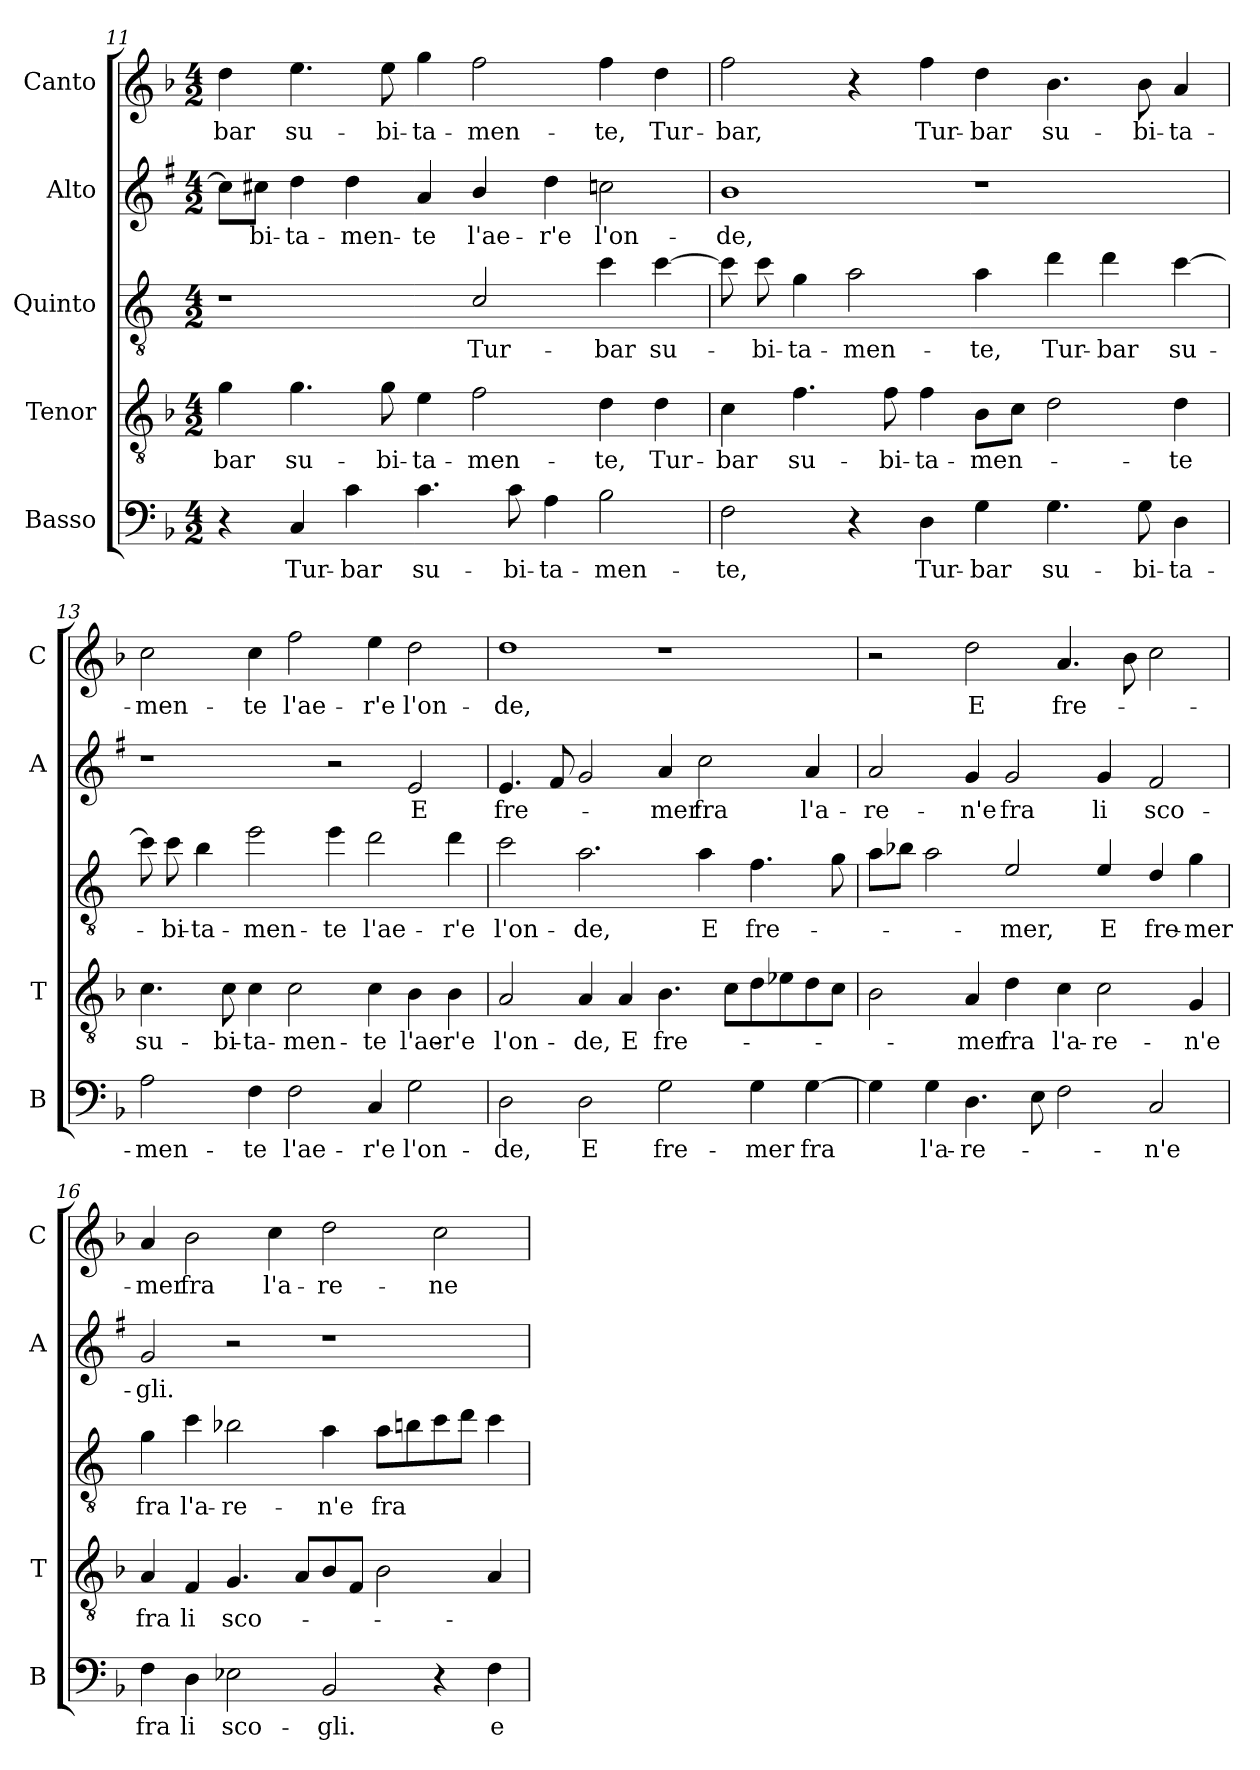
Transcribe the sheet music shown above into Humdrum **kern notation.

**kern	**text	**kern	**text	**kern	**text	**kern	**text	**kern	**text
*part5	*part5	*part4	*part4	*part3	*part3	*part2	*part2	*part1	*part1
*staff5	*staff5	*staff4	*staff4	*staff3	*staff3	*staff2	*staff2	*staff1	*staff1
*I"Basso	*	*I"Tenor	*	*I"Quinto	*	*I"Alto	*	*I"Canto	*
*I'B	*	*I'T	*	*	*	*I'A	*	*I'C	*
!!LO:PB:g=z
*clefF4	*	*clefGv2	*	*clefGv2	*	*clefG2	*	*clefG2	*
*	*	*	*	*ITrd4c7	*	*ITrd1c2	*	*	*
*k[b-]	*	*k[b-]	*	*k[b-]	*	*k[b-]	*	*k[b-]	*
*F:	*	*F:	*	*F:	*	*F:	*	*F:	*
*M4/2	*	*M4/2	*	*M4/2	*	*M4/2	*	*M4/2	*
=11	=11	=11	=11	=11	=11	=11	=11	=11	=11
!	!	!	!LO:LY:b	!	!	!	!	!	!LO:LY:b
4r	.	4g\	-bar	1r	.	8b\L]	.	4dd\	-bar
!	!	!	!	!	!	!	!LO:LY:b	!	!
.	.	.	.	.	.	8bn\J	-bi-	.	.
!	!LO:LY:b	!	!LO:LY:b	!	!	!	!LO:LY:b	!	!LO:LY:b
4C/	Tur-	4.g\	su-	.	.	4cc\	-ta-	4.ee\	su-
!	!LO:LY:b	!	!	!	!	!	!LO:LY:b	!	!
4c\	-bar	.	.	.	.	4cc\	-men-	.	.
!	!	!	!LO:LY:b	!	!	!	!	!	!LO:LY:b
.	.	8g\	-bi-	.	.	.	.	8ee\	-bi-
!	!LO:LY:b	!	!LO:LY:b	!	!	!	!LO:LY:b	!	!LO:LY:b
4.c\	su-	4e\	-ta-	.	.	4g/	-te	4gg\	-ta-
!	!	!	!LO:LY:b	!	!LO:LY:b	!	!LO:LY:b	!	!LO:LY:b
.	.	2f\	-men-	2F/	Tur-	4a/	l'ae-	2ff\	-men-
!	!LO:LY:b	!	!	!	!	!	!	!	!
8c\	-bi-	.	.	.	.	.	.	.	.
!	!LO:LY:b	!	!	!	!	!	!LO:LY:b	!	!
4A\	-ta-	.	.	.	.	4cc\	-r'e	.	.
!	!LO:LY:b	!	!LO:LY:b	!	!LO:LY:b	!	!LO:LY:b	!	!LO:LY:b
2B-\	-men-	4d\	-te,	4f\	-bar	2b-X\	l'on-	4ff\	-te,
!	!	!	!LO:LY:b	!	!LO:LY:b	!	!	!	!LO:LY:b
.	.	4d\	Tur-	[4f\	su-	.	.	4dd\	Tur-
=12	=12	=12	=12	=12	=12	=12	=12	=12	=12
!	!LO:LY:b	!	!LO:LY:b	!	!	!	!LO:LY:b	!	!LO:LY:b
2F\	-te,	4c\	-bar	8f\]	.	1a	-de,	2ff\	-bar,
!	!	!	!	!	!LO:LY:b	!	!	!	!
.	.	.	.	8f\	-bi-	.	.	.	.
!	!	!	!LO:LY:b	!	!LO:LY:b	!	!	!	!
.	.	4.f\	su-	4c\	-ta-	.	.	.	.
!	!	!	!	!	!LO:LY:b	!	!	!	!
4r	.	.	.	2d\	-men-	.	.	4r	.
!	!	!	!LO:LY:b	!	!	!	!	!	!
.	.	8f\	-bi-	.	.	.	.	.	.
!	!LO:LY:b	!	!LO:LY:b	!	!	!	!	!	!LO:LY:b
4D\	Tur-	4f\	-ta-	.	.	.	.	4ff\	Tur-
!	!LO:LY:b	!	!LO:LY:b	!	!LO:LY:b	!	!	!	!LO:LY:b
4G\	-bar	8B-\L	-men-	4d\	-te,	1r	.	4dd\	-bar
.	.	8c\J	.	.	.	.	.	.	.
!	!LO:LY:b	!	!	!	!LO:LY:b	!	!	!	!LO:LY:b
4.G\	su-	2d\	.	4g\	Tur-	.	.	4.b-\	su-
!	!	!	!	!	!LO:LY:b	!	!	!	!
.	.	.	.	4g\	-bar	.	.	.	.
!	!LO:LY:b	!	!	!	!	!	!	!	!LO:LY:b
8G\	-bi-	.	.	.	.	.	.	8b-\	-bi-
!	!LO:LY:b	!	!LO:LY:b	!	!LO:LY:b	!	!	!	!LO:LY:b
4D\	-ta-	4d\	-te	[4f\	su-	.	.	4a/	-ta-
=13	=13	=13	=13	=13	=13	=13	=13	=13	=13
!	!LO:LY:b	!	!LO:LY:b	!	!	!	!	!	!LO:LY:b
2A\	-men-	4.c\	su-	8f\]	.	1r	.	2cc\	-men-
!	!	!	!	!	!LO:LY:b	!	!	!	!
.	.	.	.	8f\	-bi-	.	.	.	.
!	!	!	!	!	!LO:LY:b	!	!	!	!
.	.	.	.	4e\	-ta-	.	.	.	.
!	!	!	!LO:LY:b	!	!	!	!	!	!
.	.	8c\	-bi-	.	.	.	.	.	.
!	!LO:LY:b	!	!LO:LY:b	!	!LO:LY:b	!	!	!	!LO:LY:b
4F\	-te	4c\	-ta-	2a\	-men-	.	.	4cc\	-te
!	!LO:LY:b	!	!LO:LY:b	!	!	!	!	!	!LO:LY:b
2F\	l'ae-	2c\	-men-	.	.	.	.	2ff\	l'ae-
!	!	!	!	!	!LO:LY:b	!	!	!	!
.	.	.	.	4a\	-te	2r	.	.	.
!	!LO:LY:b	!	!LO:LY:b	!	!LO:LY:b	!	!	!	!LO:LY:b
4C/	-r'e	4c\	-te	2g\	l'ae-	.	.	4ee\	-r'e
!	!LO:LY:b	!	!LO:LY:b	!	!	!	!LO:LY:b	!	!LO:LY:b
2G\	l'on-	4B-\	l'ae-	.	.	2d/	E	2dd\	l'on-
!	!	!	!LO:LY:b	!	!LO:LY:b	!	!	!	!
.	.	4B-\	-r'e	4g\	-r'e	.	.	.	.
=14	=14	=14	=14	=14	=14	=14	=14	=14	=14
!	!LO:LY:b	!	!LO:LY:b	!	!LO:LY:b	!	!LO:LY:b	!	!LO:LY:b
2D\	-de,	2A/	l'on-	2f\	l'on-	4.d/	fre-	1dd	-de,
.	.	.	.	.	.	8e/	.	.	.
!	!LO:LY:b	!	!LO:LY:b	!	!LO:LY:b	!	!	!	!
2D\	E	4A/	-de,	2.d\	-de,	2f/	.	.	.
!	!	!	!LO:LY:b	!	!	!	!	!	!
.	.	4A/	E	.	.	.	.	.	.
!	!LO:LY:b	!	!LO:LY:b	!	!	!	!LO:LY:b	!	!
2G\	fre-	4.B-\	fre-	.	.	4g/	-mer	1r	.
!	!	!	!	!	!LO:LY:b	!	!LO:LY:b	!	!
.	.	.	.	4d\	E	2b-\	fra	.	.
.	.	8c\L	.	.	.	.	.	.	.
!	!LO:LY:b	!	!	!	!LO:LY:b	!	!	!	!
4G\	-mer	8d\	.	4.B-\	fre-	.	.	.	.
.	.	8e-X\	.	.	.	.	.	.	.
!	!LO:LY:b	!	!	!	!	!	!LO:LY:b	!	!
[4G\	fra	8d\	.	.	.	4g/	l'a-	.	.
.	.	8c\J	.	8c\	.	.	.	.	.
!!LO:LB:g=z
=15	=15	=15	=15	=15	=15	=15	=15	=15	=15
!	!	!	!	!	!	!	!LO:LY:b	!	!
4G\]	.	2B-\	.	8d\L	.	2g/	-re-	2r	.
.	.	.	.	8e-X\J	.	.	.	.	.
!	!LO:LY:b	!	!	!	!	!	!	!	!
4G\	l'a-	.	.	2d\	.	.	.	.	.
!	!LO:LY:b	!	!LO:LY:b	!	!	!	!LO:LY:b	!	!LO:LY:b
4.D\	-re-	4A/	-mer	.	.	4f/	-n'e	2dd\	E
!	!	!	!LO:LY:b	!	!LO:LY:b	!	!LO:LY:b	!	!
.	.	4d\	fra	2A/	-mer,	2f/	fra	.	.
8E\	.	.	.	.	.	.	.	.	.
!	!	!	!LO:LY:b	!	!	!	!	!	!LO:LY:b
2F\	.	4c\	l'a-	.	.	.	.	4.a/	fre-
!	!	!	!LO:LY:b	!	!LO:LY:b	!	!LO:LY:b	!	!
.	.	2c\	-re-	4A/	E	4f/	li	.	.
.	.	.	.	.	.	.	.	8b-\	.
!	!LO:LY:b	!	!	!	!LO:LY:b	!	!LO:LY:b	!	!
2C/	-n'e	.	.	4G/	fre-	2e/	sco-	2cc\	.
!	!	!	!LO:LY:b	!	!LO:LY:b	!	!	!	!
.	.	4G/	-n'e	4c\	-mer	.	.	.	.
=16	=16	=16	=16	=16	=16	=16	=16	=16	=16
!	!LO:LY:b	!	!LO:LY:b	!	!LO:LY:b	!	!LO:LY:b	!	!LO:LY:b
4F\	fra	4A/	fra	4c\	fra	2f/	-gli.	4a/	-mer
!	!LO:LY:b	!	!LO:LY:b	!	!LO:LY:b	!	!	!	!LO:LY:b
4D\	li	4F/	li	4f\	l'a-	.	.	2b-\	fra
!	!LO:LY:b	!	!LO:LY:b	!	!LO:LY:b	!	!	!	!
2E-X\	sco-	4.G/	sco-	2e-X\	-re-	2r	.	.	.
!	!	!	!	!	!	!	!	!	!LO:LY:b
.	.	.	.	.	.	.	.	4cc\	l'a-
.	.	8A/L	.	.	.	.	.	.	.
!	!LO:LY:b	!	!	!	!LO:LY:b	!	!	!	!LO:LY:b
2BB-/	-gli.	8B-/	.	4d\	-n'e	1r	.	2dd\	-re-
.	.	8F/J	.	.	.	.	.	.	.
!	!	!	!	!	!LO:LY:b	!	!	!	!
.	.	2B-\	.	8d\L	fra	.	.	.	.
.	.	.	.	8en\	.	.	.	.	.
!	!	!	!	!	!	!	!	!	!LO:LY:b
4r	.	.	.	8f\	.	.	.	2cc\	-ne
.	.	.	.	8g\J	.	.	.	.	.
!	!LO:LY:b	!	!	!	!	!	!	!	!
4F\	e	4A/	.	4f\	.	.	.	.	.
=	=	=	=	=	=	=	=	=	=
*-	*-	*-	*-	*-	*-	*-	*-	*-	*-
